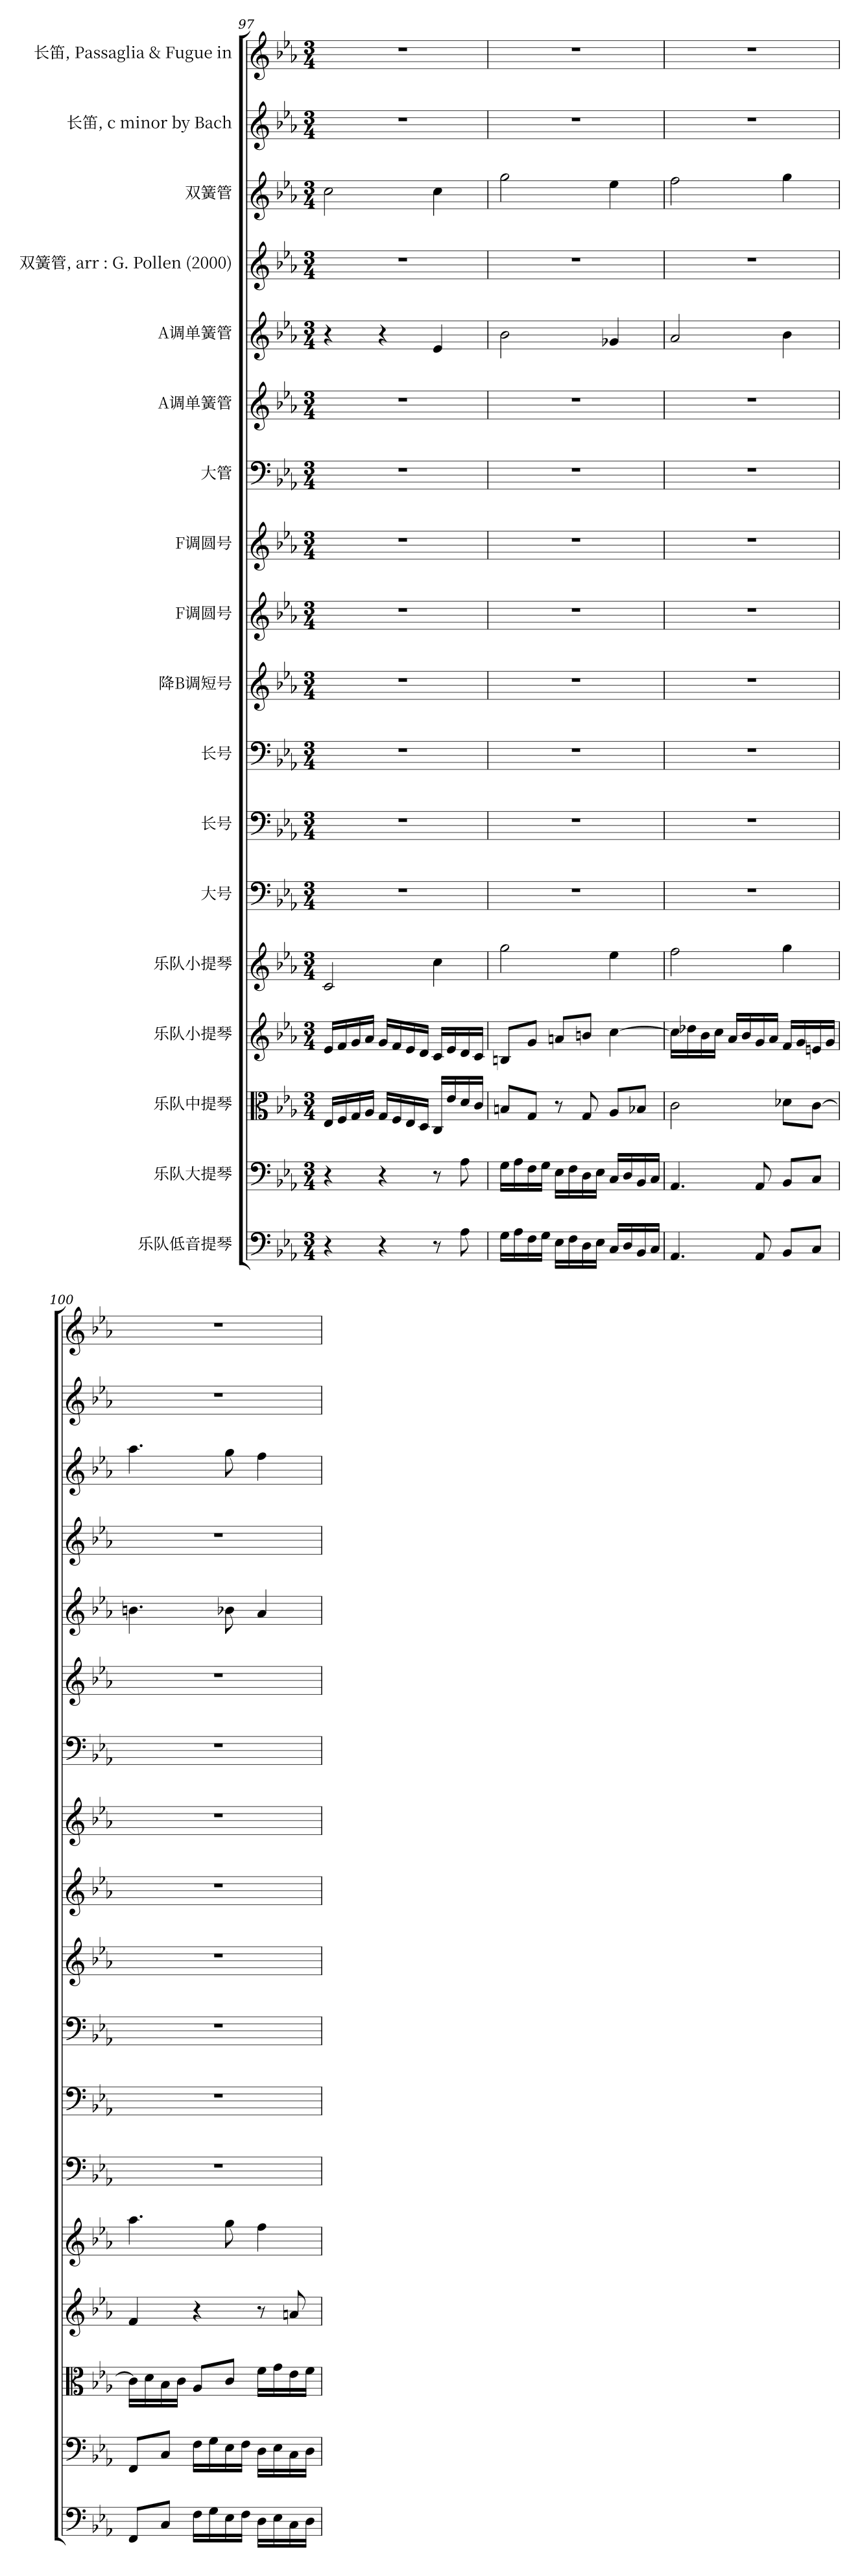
**kern	**kern	**kern	**kern	**kern	**kern	**kern	**kern	**kern	**kern	**kern	**kern	**kern	**kern	**kern	**kern	**kern	**kern
*part18	*part17	*part16	*part15	*part14	*part13	*part12	*part11	*part10	*part9	*part8	*part7	*part6	*part5	*part4	*part3	*part2	*part1
*staff18	*staff17	*staff16	*staff15	*staff14	*staff13	*staff12	*staff11	*staff10	*staff9	*staff8	*staff7	*staff6	*staff5	*staff4	*staff3	*staff2	*staff1
*I"乐队低音提琴	*I"乐队大提琴	*I"乐队中提琴	*I"乐队小提琴	*I"乐队小提琴	*I"大号	*I"长号	*I"长号	*I"降B调短号	*I"F调圆号	*I"F调圆号	*I"大管	*I"A调单簧管	*I"A调单簧管	*I"双簧管, arr :  G. Pollen (2000)	*I"双簧管	*I"长笛, c minor by Bach	*I"长笛, Passaglia &amp; Fugue in
!!LO:PB:g=z
*clefF4	*clefF4	*clefC3	*clefG2	*clefG2	*clefF4	*clefF4	*clefF4	*clefG2	*clefG2	*clefG2	*clefF4	*clefG2	*clefG2	*clefG2	*clefG2	*clefG2	*clefG2
*ITrd7c12	*	*	*	*	*	*	*	*ITrd1c2	*ITrd4c7	*ITrd4c7	*	*ITrd2c3	*ITrd2c3	*	*	*	*
*k[b-e-a-]	*k[b-e-a-]	*k[b-e-a-]	*k[b-e-a-]	*k[b-e-a-]	*k[b-e-a-]	*k[b-e-a-]	*k[b-e-a-]	*k[b-e-a-d-g-]	*k[b-e-a-d-]	*k[b-e-a-d-]	*k[b-e-a-]	*k[]	*k[]	*k[b-e-a-]	*k[b-e-a-]	*k[b-e-a-]	*k[b-e-a-]
*M3/4	*M3/4	*M3/4	*M3/4	*M3/4	*M3/4	*M3/4	*M3/4	*M3/4	*M3/4	*M3/4	*M3/4	*M3/4	*M3/4	*M3/4	*M3/4	*M3/4	*M3/4
=97	=97	=97	=97	=97	=97	=97	=97	=97	=97	=97	=97	=97	=97	=97	=97	=97	=97
4r	4r	16E-/LL	16e-/LL	2c/	2.r	2.r	2.r	2.r	2.r	2.r	2.r	2.r	4r	2.r	2cc\	2.r	2.r
.	.	16F/	16f/	.	.	.	.	.	.	.	.	.	.	.	.	.	.
.	.	16G/	16g/	.	.	.	.	.	.	.	.	.	.	.	.	.	.
.	.	16A-/JJ	16a-/JJ	.	.	.	.	.	.	.	.	.	.	.	.	.	.
4r	4r	16G/LL	16g/LL	.	.	.	.	.	.	.	.	.	4r	.	.	.	.
.	.	16F/	16f/	.	.	.	.	.	.	.	.	.	.	.	.	.	.
.	.	16E-/	16e-/	.	.	.	.	.	.	.	.	.	.	.	.	.	.
.	.	16D/JJ	16d/JJ	.	.	.	.	.	.	.	.	.	.	.	.	.	.
8r	8r	16C/LL	16c/LL	4cc\	.	.	.	.	.	.	.	.	4c/	.	4cc\	.	.
.	.	16e-/	16e-/	.	.	.	.	.	.	.	.	.	.	.	.	.	.
8AA-\	8A-\	16d/	16d/	.	.	.	.	.	.	.	.	.	.	.	.	.	.
.	.	16c/JJ	16c/JJ	.	.	.	.	.	.	.	.	.	.	.	.	.	.
=98	=98	=98	=98	=98	=98	=98	=98	=98	=98	=98	=98	=98	=98	=98	=98	=98	=98
16GG\LL	16G\LL	8Bn/L	8Bn/L	2gg\	2.r	2.r	2.r	2.r	2.r	2.r	2.r	2.r	2g\	2.r	2gg\	2.r	2.r
16AA-\	16A-\	.	.	.	.	.	.	.	.	.	.	.	.	.	.	.	.
16FF\	16F\	8G/J	8g/J	.	.	.	.	.	.	.	.	.	.	.	.	.	.
16GG\JJ	16G\JJ	.	.	.	.	.	.	.	.	.	.	.	.	.	.	.	.
16EE-\LL	16E-\LL	8r	8an/L	.	.	.	.	.	.	.	.	.	.	.	.	.	.
16FF\	16F\	.	.	.	.	.	.	.	.	.	.	.	.	.	.	.	.
16DD\	16D\	8G/	8bn/J	.	.	.	.	.	.	.	.	.	.	.	.	.	.
16EE-\JJ	16E-\JJ	.	.	.	.	.	.	.	.	.	.	.	.	.	.	.	.
16CC/LL	16C/LL	8A-/L	[4cc\	4ee-\	.	.	.	.	.	.	.	.	4e-X/	.	4ee-\	.	.
16DD/	16D/	.	.	.	.	.	.	.	.	.	.	.	.	.	.	.	.
16BBB-/	16BB-/	8B-X/J	.	.	.	.	.	.	.	.	.	.	.	.	.	.	.
16CC/JJ	16C/JJ	.	.	.	.	.	.	.	.	.	.	.	.	.	.	.	.
=99	=99	=99	=99	=99	=99	=99	=99	=99	=99	=99	=99	=99	=99	=99	=99	=99	=99
4.AAA-/	4.AA-/	2c\	16cc\LL]	2ff\	2.r	2.r	2.r	2.r	2.r	2.r	2.r	2.r	2f/	2.r	2ff\	2.r	2.r
.	.	.	16dd-X\	.	.	.	.	.	.	.	.	.	.	.	.	.	.
.	.	.	16b-\	.	.	.	.	.	.	.	.	.	.	.	.	.	.
.	.	.	16cc\JJ	.	.	.	.	.	.	.	.	.	.	.	.	.	.
.	.	.	16a-/LL	.	.	.	.	.	.	.	.	.	.	.	.	.	.
.	.	.	16b-/	.	.	.	.	.	.	.	.	.	.	.	.	.	.
8AAA-/	8AA-/	.	16g/	.	.	.	.	.	.	.	.	.	.	.	.	.	.
.	.	.	16a-/JJ	.	.	.	.	.	.	.	.	.	.	.	.	.	.
8BBB-/L	8BB-/L	8d-X\L	16f/LL	4gg\	.	.	.	.	.	.	.	.	4g\	.	4gg\	.	.
.	.	.	16g/	.	.	.	.	.	.	.	.	.	.	.	.	.	.
8CC/J	8C/J	[8c\J	16en/	.	.	.	.	.	.	.	.	.	.	.	.	.	.
.	.	.	16g/JJ	.	.	.	.	.	.	.	.	.	.	.	.	.	.
!!LO:PB:g=z
=100	=100	=100	=100	=100	=100	=100	=100	=100	=100	=100	=100	=100	=100	=100	=100	=100	=100
8FFF/L	8FF/L	16c\LL]	4f/	4.aa-\	2.r	2.r	2.r	2.r	2.r	2.r	2.r	2.r	4.g#X\	2.r	4.aa-\	2.r	2.r
.	.	16d\	.	.	.	.	.	.	.	.	.	.	.	.	.	.	.
8CC/J	8C/J	16B-\	.	.	.	.	.	.	.	.	.	.	.	.	.	.	.
.	.	16c\JJ	.	.	.	.	.	.	.	.	.	.	.	.	.	.	.
16FF\LL	16F\LL	8A-/L	4r	.	.	.	.	.	.	.	.	.	.	.	.	.	.
16GG\	16G\	.	.	.	.	.	.	.	.	.	.	.	.	.	.	.	.
16EE-\	16E-\	8c/J	.	8gg\	.	.	.	.	.	.	.	.	8gn\	.	8gg\	.	.
16FF\JJ	16F\JJ	.	.	.	.	.	.	.	.	.	.	.	.	.	.	.	.
16DD\LL	16D\LL	16f\LL	8r	4ff\	.	.	.	.	.	.	.	.	4f/	.	4ff\	.	.
16EE-\	16E-\	16g\	.	.	.	.	.	.	.	.	.	.	.	.	.	.	.
16CC\	16C\	16e-\	8an/	.	.	.	.	.	.	.	.	.	.	.	.	.	.
16DD\JJ	16D\JJ	16f\JJ	.	.	.	.	.	.	.	.	.	.	.	.	.	.	.
=	=	=	=	=	=	=	=	=	=	=	=	=	=	=	=	=	=
*-	*-	*-	*-	*-	*-	*-	*-	*-	*-	*-	*-	*-	*-	*-	*-	*-	*-
